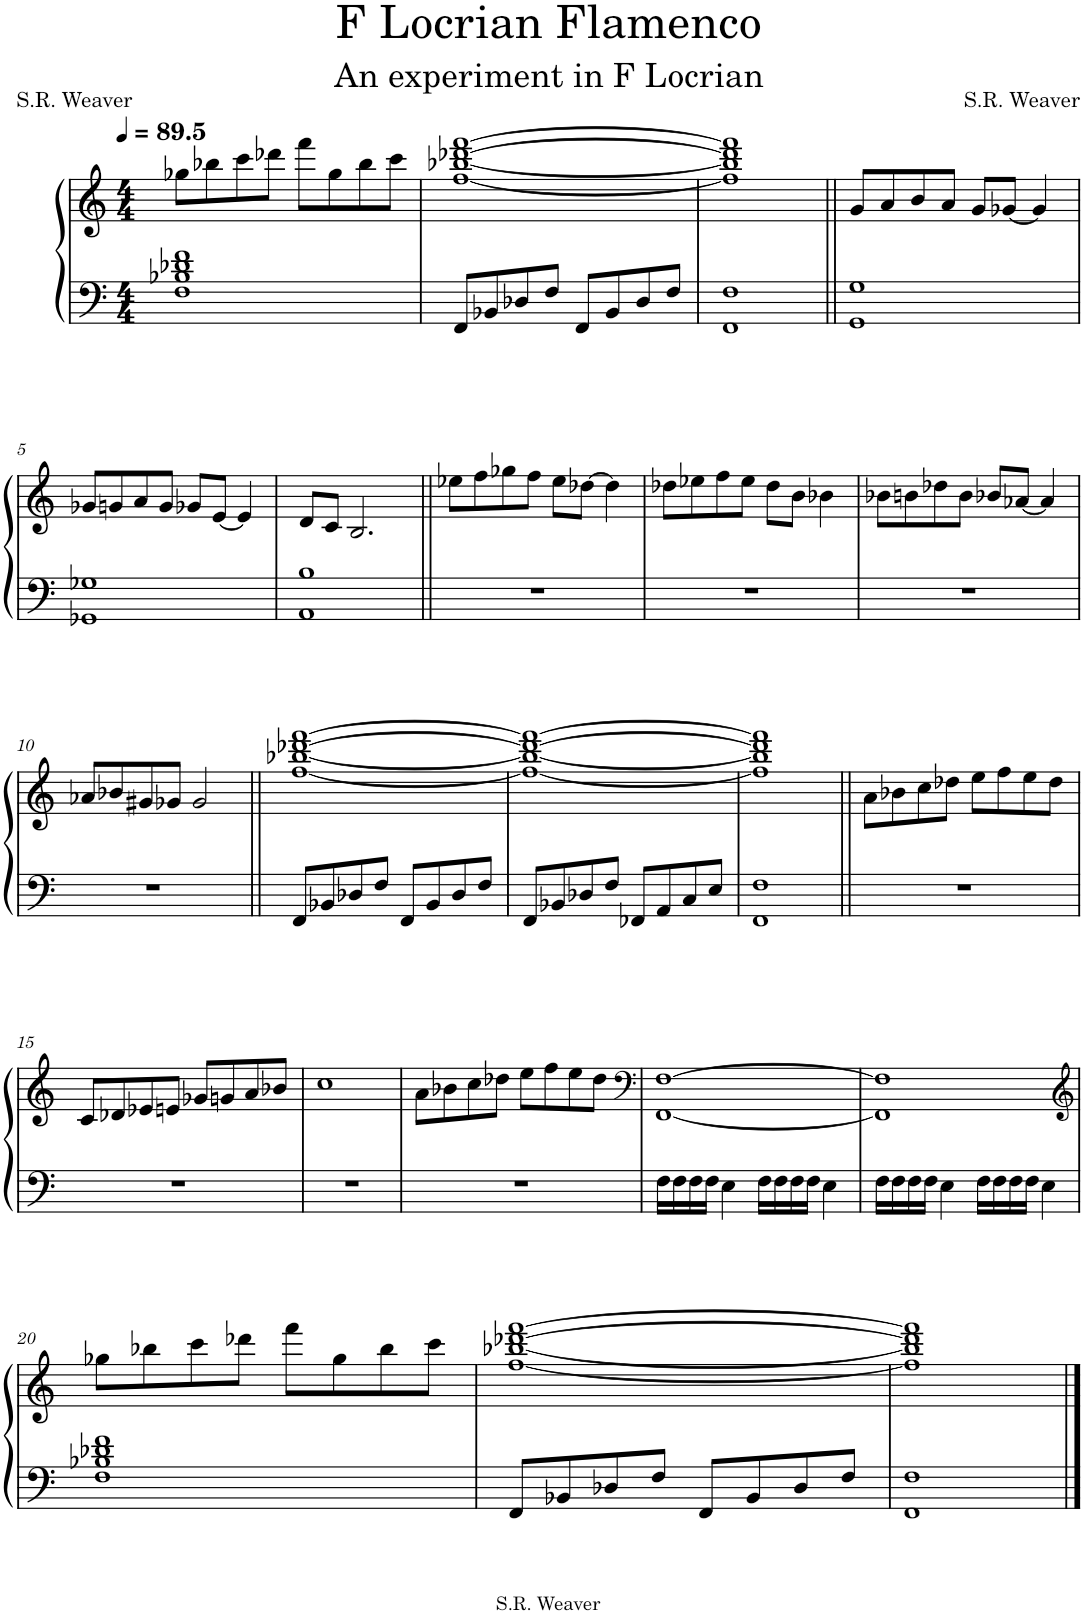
**kern	**kern
*part1	*part1
*staff2	*staff1
*I"Piano	*
*I'Pno.	*
*clefF4	*clefG2
*k[]	*k[]
*M4/4	*M4/4
*MM90	*MM90
=1	=1
1F 1B-X 1d-X 1f	8gg-X\L
.	8bb-X\
.	8ccc\
.	8ddd-X\J
.	8fff\L
.	8gg-\
.	8bb-\
.	8ccc\J
=2	=2
8FF/L	[1ff [1bb-X [1ddd-X [1fff
8BB-X/	.
8D-X/	.
8F/J	.
8FF/L	.
8BB-/	.
8D-/	.
8F/J	.
=3	=3
1FF 1F	1ff] 1bb-] 1ddd-] 1fff]
=4||	=4||
1GG 1G	8g/L
.	8a/
.	8b/
.	8a/J
.	8g/L
.	[8g-X/J
.	4g-/]
!!LO:LB:g=z
=5	=5
1GG-X 1G-X	8g-X/L
.	8gn/
.	8a/
.	8g/J
.	8g-X/L
.	[8e/J
.	4e/]
=6	=6
1AA 1B	8d/L
.	8c/J
.	2.B/
=7||	=7||
1r	8ee-X\L
.	8ff\
.	8gg-X\
.	8ff\J
.	8ee-\L
.	[8dd-X\J
.	4dd-\]
=8	=8
1r	8dd-X\L
.	8ee-X\
.	8ff\
.	8ee-\J
.	8dd-\L
.	8b\J
.	4b-X\
=9	=9
1r	8b-X\L
.	8bn\
.	8dd-X\
.	8b\J
.	8b-X/L
.	[8a-X/J
.	4a-/]
!!LO:LB:g=z
=10	=10
1r	8a-X/L
.	8b-X/
.	8g#X/
.	8g-X/J
.	2g-/
=11||	=11||
8FF/L	[1ff [1bb-X [1ddd-X [1fff
8BB-X/	.
8D-X/	.
8F/J	.
8FF/L	.
8BB-/	.
8D-/	.
8F/J	.
=12	=12
8FF/L	1ff_ 1bb-_ 1ddd-_ 1fff_
8BB-X/	.
8D-X/	.
8F/J	.
8FF-X/L	.
8AA/	.
8C/	.
8E/J	.
=13	=13
1FF 1F	1ff] 1bb-] 1ddd-] 1fff]
=14||	=14||
1r	8a\L
.	8b-X\
.	8cc\
.	8dd-X\J
.	8ee\L
.	8ff\
.	8ee\
.	8dd-\J
!!LO:LB:g=z
=15	=15
1r	8c/L
.	8d-X/
.	8e-X/
.	8en/J
.	8g-X/L
.	8gn/
.	8a/
.	8b-X/J
=16	=16
1r	1cc
=17	=17
1r	8a\L
.	8b-X\
.	8cc\
.	8dd-X\J
.	8ee\L
.	8ff\
.	8ee\
.	8dd-\J
=18	=18
*	*clefF4
16F\LL	[1FF [1F
16F\	.
16F\	.
16F\JJ	.
4E\	.
16F\LL	.
16F\	.
16F\	.
16F\JJ	.
4E\	.
=19	=19
16F\LL	1FF] 1F]
16F\	.
16F\	.
16F\JJ	.
4E\	.
16F\LL	.
16F\	.
16F\	.
16F\JJ	.
4E\	.
!!LO:LB:g=z
=20	=20
*	*clefG2
1F 1B-X 1d-X 1f	8gg-X\L
.	8bb-X\
.	8ccc\
.	8ddd-X\J
.	8fff\L
.	8gg-\
.	8bb-\
.	8ccc\J
=21	=21
8FF/L	[1ff [1bb-X [1ddd-X [1fff
8BB-X/	.
8D-X/	.
8F/J	.
8FF/L	.
8BB-/	.
8D-/	.
8F/J	.
=22	=22
1FF 1F	1ff] 1bb-] 1ddd-] 1fff]
==	==
*-	*-
